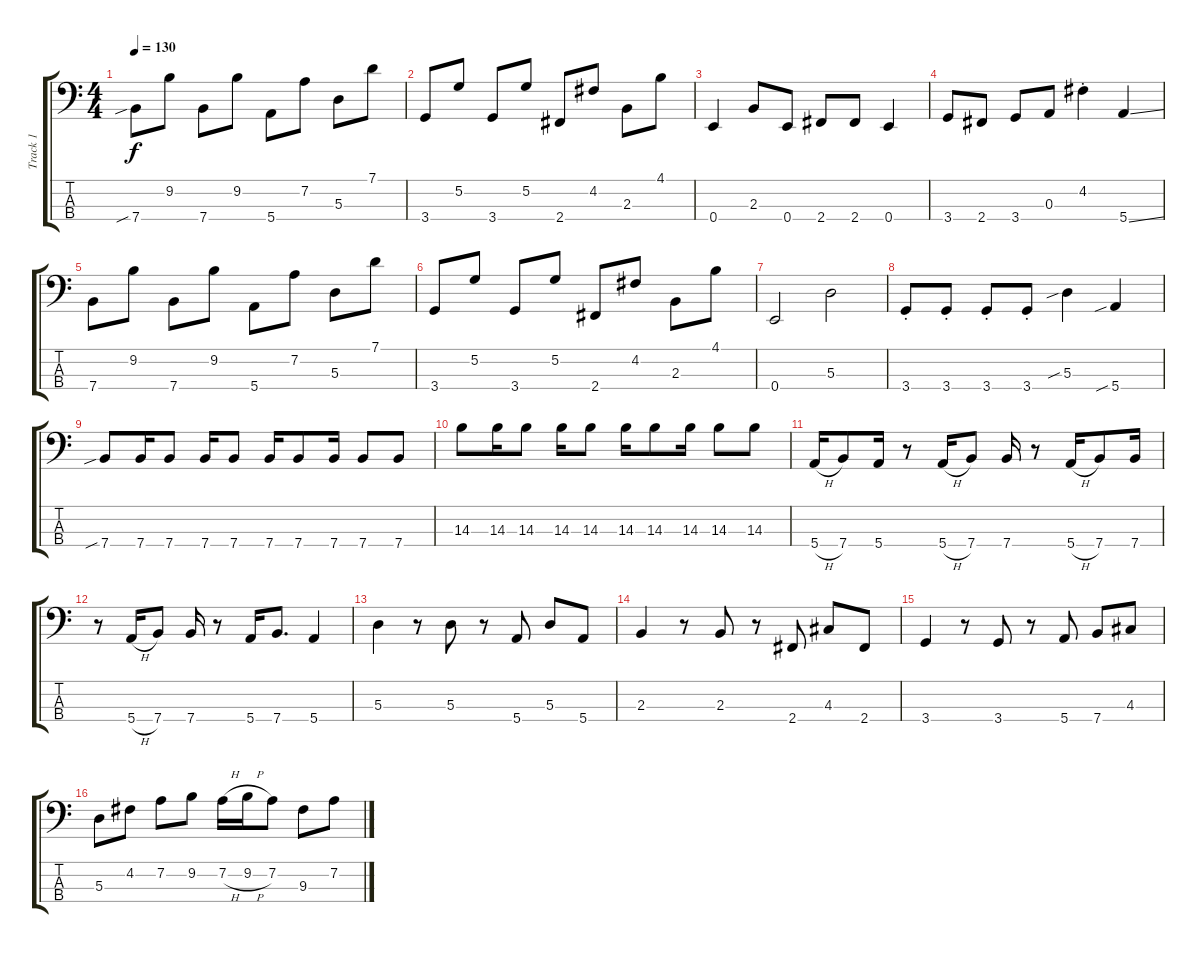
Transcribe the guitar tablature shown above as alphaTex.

\track ("Track 1" "Track 1") {instrument electricbassfinger}
\staff {score tabs}
\tuning (G2 D2 A1 E1) {hide}
\ts (4 4)
\tempo 130
\clef f4
\ks c
7.4{sib}.8{dy f} 9.2.8 7.4.8 9.2.8 5.4.8 7.2.8 5.3.8 7.1.8 |
3.4.8 5.2.8 3.4.8 5.2.8 2.4.8 4.2.8 2.3.8 4.1.8 |
0.4.4 2.3.8 0.4.8 2.4.8 2.4.8 0.4.4 |
3.4.8 2.4.8 3.4.8 0.3.8 4.2{st}.4 5.4{ss}.4 |
7.4.8 9.2.8 7.4.8 9.2.8 5.4.8 7.2.8 5.3.8 7.1.8 |
3.4.8 5.2.8 3.4.8 5.2.8 2.4.8 4.2.8 2.3.8 4.1.8 |
0.4.2 5.3.2 |
3.4{st}.8 3.4{st}.8 3.4{st}.8 3.4{st}.8 5.3{sib}.4 5.4{sib}.4 |
7.4{sib}.8 7.4.16 7.4.8 7.4.16 7.4.8 7.4.16 7.4.8 7.4.16 7.4.8 7.4.8 |
14.3.8 14.3.16 14.3.8 14.3.16 14.3.8 14.3.16 14.3.8 14.3.16 14.3.8 14.3.8 |
5.4{h}.16 7.4.8 5.4.16 r.8 5.4{h}.16 7.4.8 7.4.16 r.8 5.4{h}.16 7.4.8 7.4.16 |
r.8 5.4{h}.16 7.4.8 7.4.16 r.8 5.4.16 7.4.8{d} 5.4.4 |
5.3.4 r.8 5.3.8 r.8 5.4.8 5.3.8 5.4.8 |
2.3.4 r.8 2.3.8 r.8 2.4.8 4.3.8 2.4.8 |
3.4.4 r.8 3.4.8 r.8 5.4.8 7.4.8 4.3.8 |
5.3.8 4.2.8 7.2.8 9.2.8 7.2{h}.16 9.2{h}.16 7.2.8 9.3.8 7.2.8
